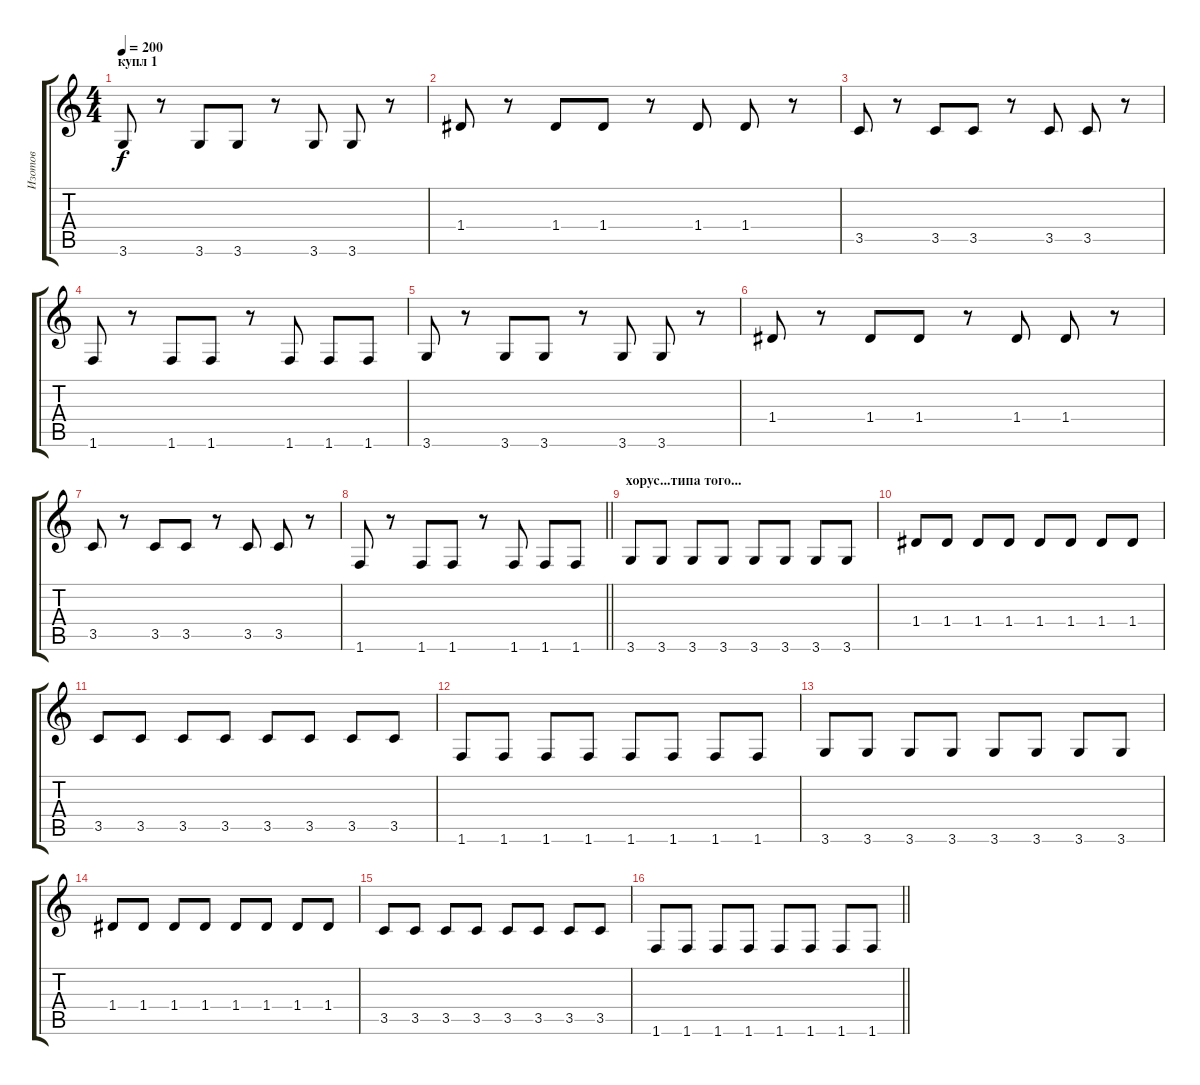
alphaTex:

\track ("Изотов" "Изотов") {instrument electricbasspick}
\staff {score tabs}
\tuning (E4 B3 G3 D3 A2 E2) {hide}
\ts (4 4)
\section ("" "купл 1")
\tempo 200
\clef g2
\ks c
3.6.8{dy f} r.8 3.6.8 3.6.8 r.8 3.6.8 3.6.8 r.8 |
1.4.8 r.8 1.4.8 1.4.8 r.8 1.4.8 1.4.8 r.8 |
3.5.8 r.8 3.5.8 3.5.8 r.8 3.5.8 3.5.8 r.8 |
1.6.8 r.8 1.6.8 1.6.8 r.8 1.6.8 1.6.8 1.6.8 |
3.6.8 r.8 3.6.8 3.6.8 r.8 3.6.8 3.6.8 r.8 |
1.4.8 r.8 1.4.8 1.4.8 r.8 1.4.8 1.4.8 r.8 |
3.5.8 r.8 3.5.8 3.5.8 r.8 3.5.8 3.5.8 r.8 |
\barLineRight lightlight
1.6.8 r.8 1.6.8 1.6.8 r.8 1.6.8 1.6.8 1.6.8 |
\section ("" "хорус...типа того...")
3.6.8 3.6.8 3.6.8 3.6.8 3.6.8 3.6.8 3.6.8 3.6.8 |
1.4.8 1.4.8 1.4.8 1.4.8 1.4.8 1.4.8 1.4.8 1.4.8 |
3.5.8 3.5.8 3.5.8 3.5.8 3.5.8 3.5.8 3.5.8 3.5.8 |
1.6.8 1.6.8 1.6.8 1.6.8 1.6.8 1.6.8 1.6.8 1.6.8 |
3.6.8 3.6.8 3.6.8 3.6.8 3.6.8 3.6.8 3.6.8 3.6.8 |
1.4.8 1.4.8 1.4.8 1.4.8 1.4.8 1.4.8 1.4.8 1.4.8 |
3.5.8 3.5.8 3.5.8 3.5.8 3.5.8 3.5.8 3.5.8 3.5.8 |
\barLineRight lightlight
1.6.8 1.6.8 1.6.8 1.6.8 1.6.8 1.6.8 1.6.8 1.6.8
